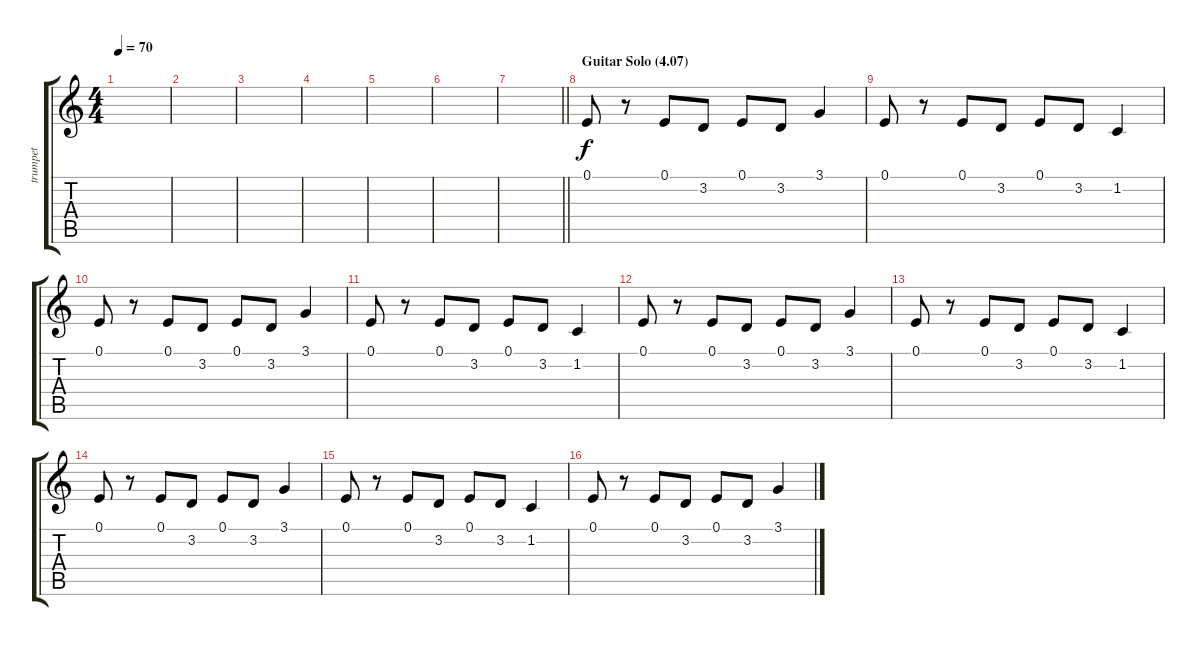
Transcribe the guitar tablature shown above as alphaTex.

\track ("trumpet" "trumpet") {instrument trumpet}
\staff {score tabs}
\tuning (E4 B3 G3 D3 A2 E2) {hide}
\ts (4 4)
\tempo 70
\clef g2
\ks c
|
|
|
|
|
|
\barLineRight lightlight
|
\section ("" "Guitar Solo (4.07)")
0.1.8 r.8 0.1.8 3.2.8 0.1.8 3.2.8 3.1.4 |
0.1.8 r.8 0.1.8 3.2.8 0.1.8 3.2.8 1.2.4 |
0.1.8 r.8 0.1.8 3.2.8 0.1.8 3.2.8 3.1.4 |
0.1.8 r.8 0.1.8 3.2.8 0.1.8 3.2.8 1.2.4 |
0.1.8 r.8 0.1.8 3.2.8 0.1.8 3.2.8 3.1.4 |
0.1.8 r.8 0.1.8 3.2.8 0.1.8 3.2.8 1.2.4 |
0.1.8 r.8 0.1.8 3.2.8 0.1.8 3.2.8 3.1.4 |
0.1.8 r.8 0.1.8 3.2.8 0.1.8 3.2.8 1.2.4 |
0.1.8 r.8 0.1.8 3.2.8 0.1.8 3.2.8 3.1.4
